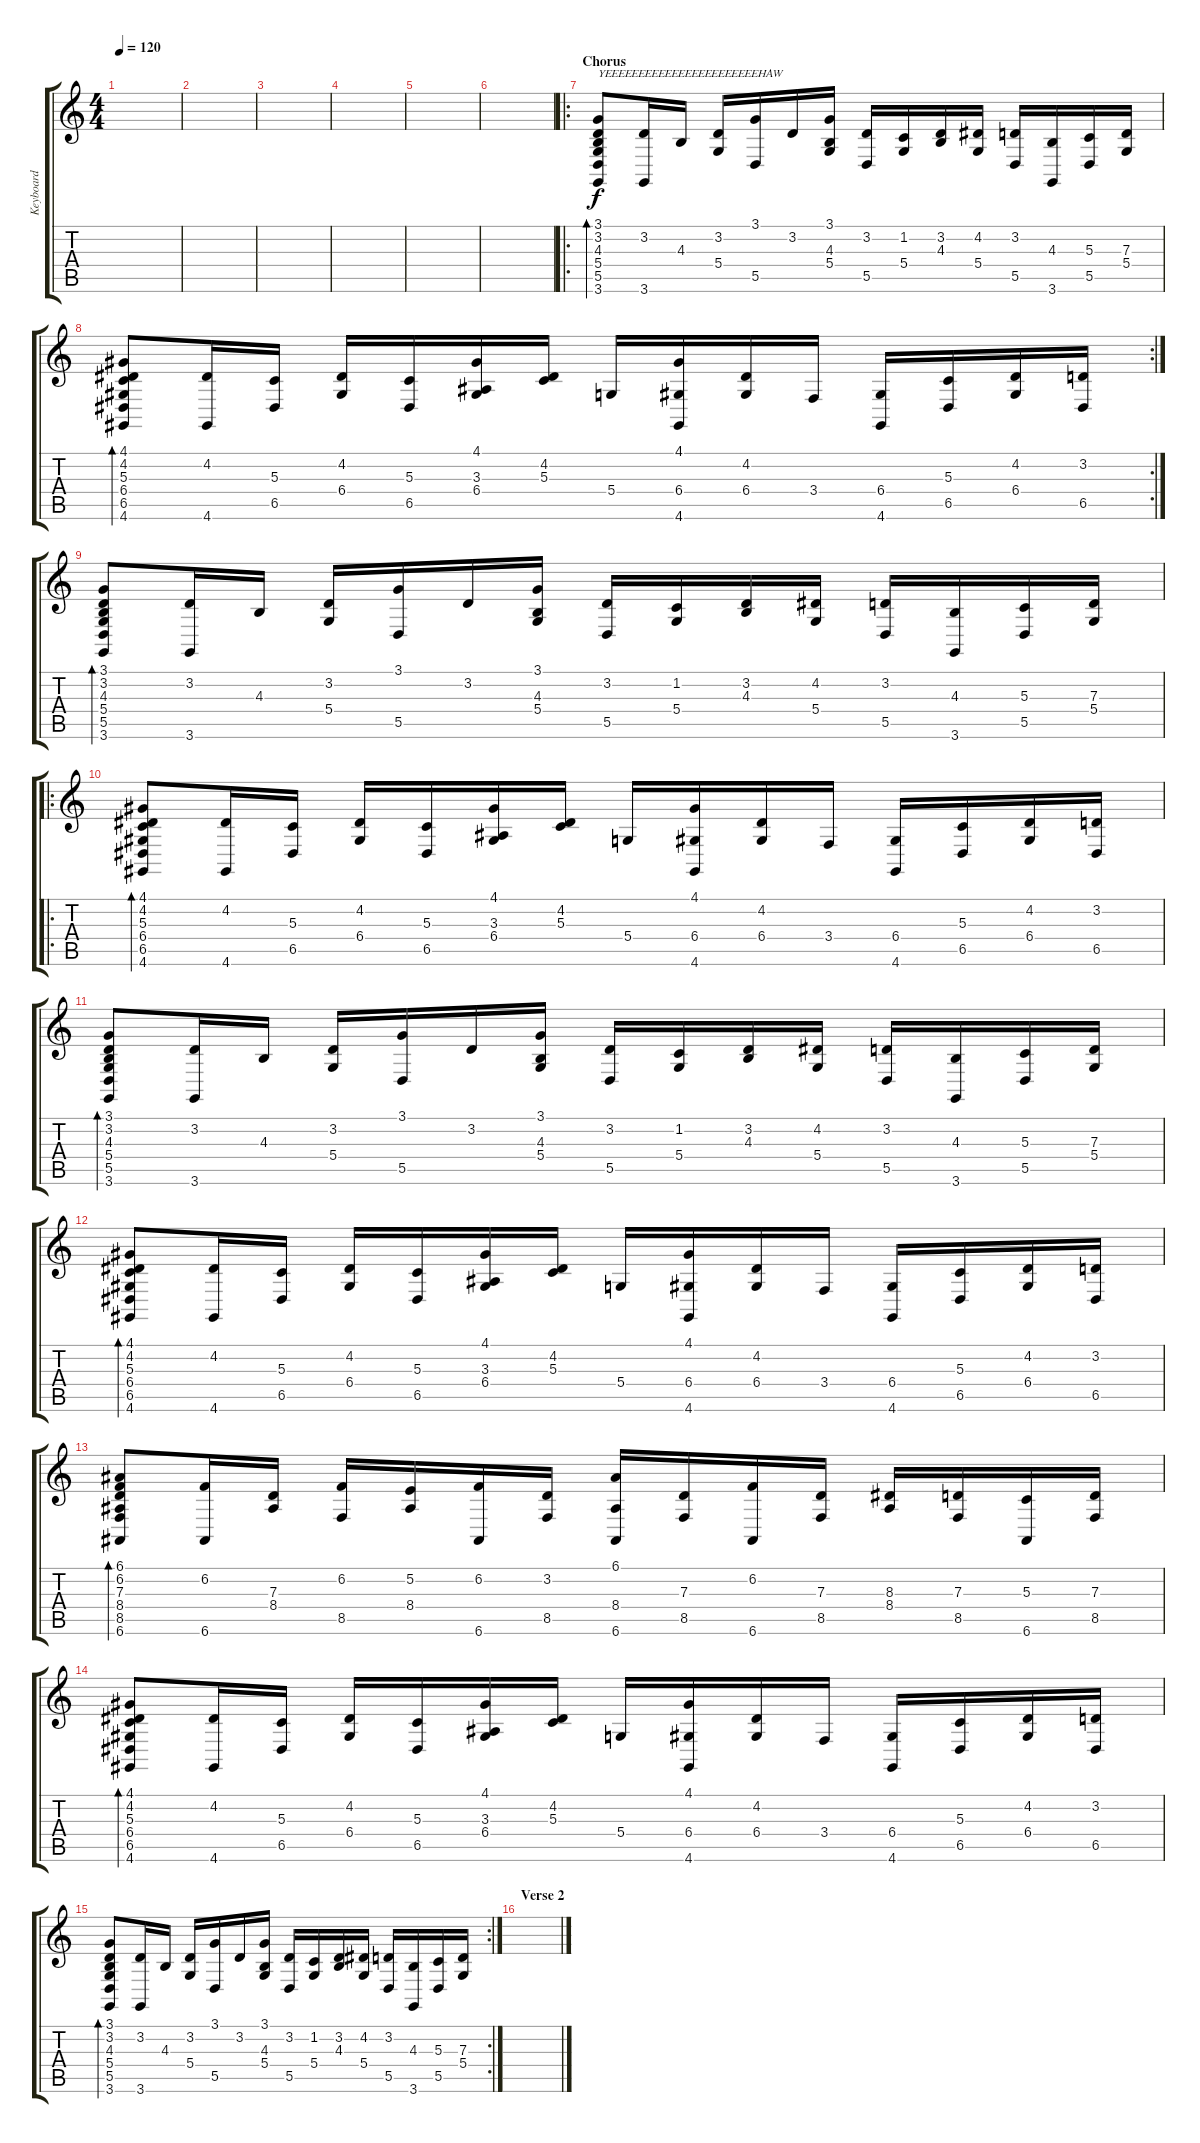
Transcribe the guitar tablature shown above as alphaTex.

\track ("Keyboard" "Keyboard") {instrument harpsichord}
\staff {score tabs}
\tuning (E4 B3 G3 D3 A2 E2) {hide}
\ts (4 4)
\tempo 120
\clef g2
\ks c
|
|
|
|
|
|
\ro
\section ("" "Chorus")
(3.1 3.2 4.3 5.4 5.5 3.6).8{bd 60 txt "YEEEEEEEEEEEEEEEEEEEEEEEHAW"} (3.2 3.6).16 4.3.16 (3.2 5.4).16 (3.1 5.5).16 3.2.16 (3.1 4.3 5.4).16 (3.2 5.5).16 (1.2 5.4).16 (3.2 4.3).16 (4.2 5.4).16 (3.2 5.5).16 (4.3 3.6).16 (5.3 5.5).16 (7.3 5.4).16 |
\rc 2
(4.1 4.2 5.3 6.4 6.5 4.6).8{bd 60} (4.2 4.6).16 (5.3 6.5).16 (4.2 6.4).16 (5.3 6.5).16 (4.1 3.3 6.4).16 (4.2 5.3).16 5.4.16 (4.1 6.4 4.6).16 (4.2 6.4).16 3.4.16 (6.4 4.6).16 (5.3 6.5).16 (4.2 6.4).16 (3.2 6.5).16 |
(3.1 3.2 4.3 5.4 5.5 3.6).8{bd 60} (3.2 3.6).16 4.3.16 (3.2 5.4).16 (3.1 5.5).16 3.2.16 (3.1 4.3 5.4).16 (3.2 5.5).16 (1.2 5.4).16 (3.2 4.3).16 (4.2 5.4).16 (3.2 5.5).16 (4.3 3.6).16 (5.3 5.5).16 (7.3 5.4).16 |
\ro
(4.1 4.2 5.3 6.4 6.5 4.6).8{bd 60} (4.2 4.6).16 (5.3 6.5).16 (4.2 6.4).16 (5.3 6.5).16 (4.1 3.3 6.4).16 (4.2 5.3).16 5.4.16 (4.1 6.4 4.6).16 (4.2 6.4).16 3.4.16 (6.4 4.6).16 (5.3 6.5).16 (4.2 6.4).16 (3.2 6.5).16 |
(3.1 3.2 4.3 5.4 5.5 3.6).8{bd 60} (3.2 3.6).16 4.3.16 (3.2 5.4).16 (3.1 5.5).16 3.2.16 (3.1 4.3 5.4).16 (3.2 5.5).16 (1.2 5.4).16 (3.2 4.3).16 (4.2 5.4).16 (3.2 5.5).16 (4.3 3.6).16 (5.3 5.5).16 (7.3 5.4).16 |
(4.1 4.2 5.3 6.4 6.5 4.6).8{bd 60} (4.2 4.6).16 (5.3 6.5).16 (4.2 6.4).16 (5.3 6.5).16 (4.1 3.3 6.4).16 (4.2 5.3).16 5.4.16 (4.1 6.4 4.6).16 (4.2 6.4).16 3.4.16 (6.4 4.6).16 (5.3 6.5).16 (4.2 6.4).16 (3.2 6.5).16 |
(6.1 6.2 7.3 8.4 8.5 6.6).8{bd 60} (6.2 6.6).16 (7.3 8.4).16 (6.2 8.5).16 (5.2 8.4).16 (6.2 6.6).16 (3.2 8.5).16 (6.1 8.4 6.6).16 (7.3 8.5).16 (6.2 6.6).16 (7.3 8.5).16 (8.3 8.4).16 (7.3 8.5).16 (5.3 6.6).16 (7.3 8.5).16 |
(4.1 4.2 5.3 6.4 6.5 4.6).8{bd 60} (4.2 4.6).16 (5.3 6.5).16 (4.2 6.4).16 (5.3 6.5).16 (4.1 3.3 6.4).16 (4.2 5.3).16 5.4.16 (4.1 6.4 4.6).16 (4.2 6.4).16 3.4.16 (6.4 4.6).16 (5.3 6.5).16 (4.2 6.4).16 (3.2 6.5).16 |
\rc 2
(3.1 3.2 4.3 5.4 5.5 3.6).8{bd 60} (3.2 3.6).16 4.3.16 (3.2 5.4).16 (3.1 5.5).16 3.2.16 (3.1 4.3 5.4).16 (3.2 5.5).16 (1.2 5.4).16 (3.2 4.3).16 (4.2 5.4).16 (3.2 5.5).16 (4.3 3.6).16 (5.3 5.5).16 (7.3 5.4).16 |
\section ("" "Verse 2")
